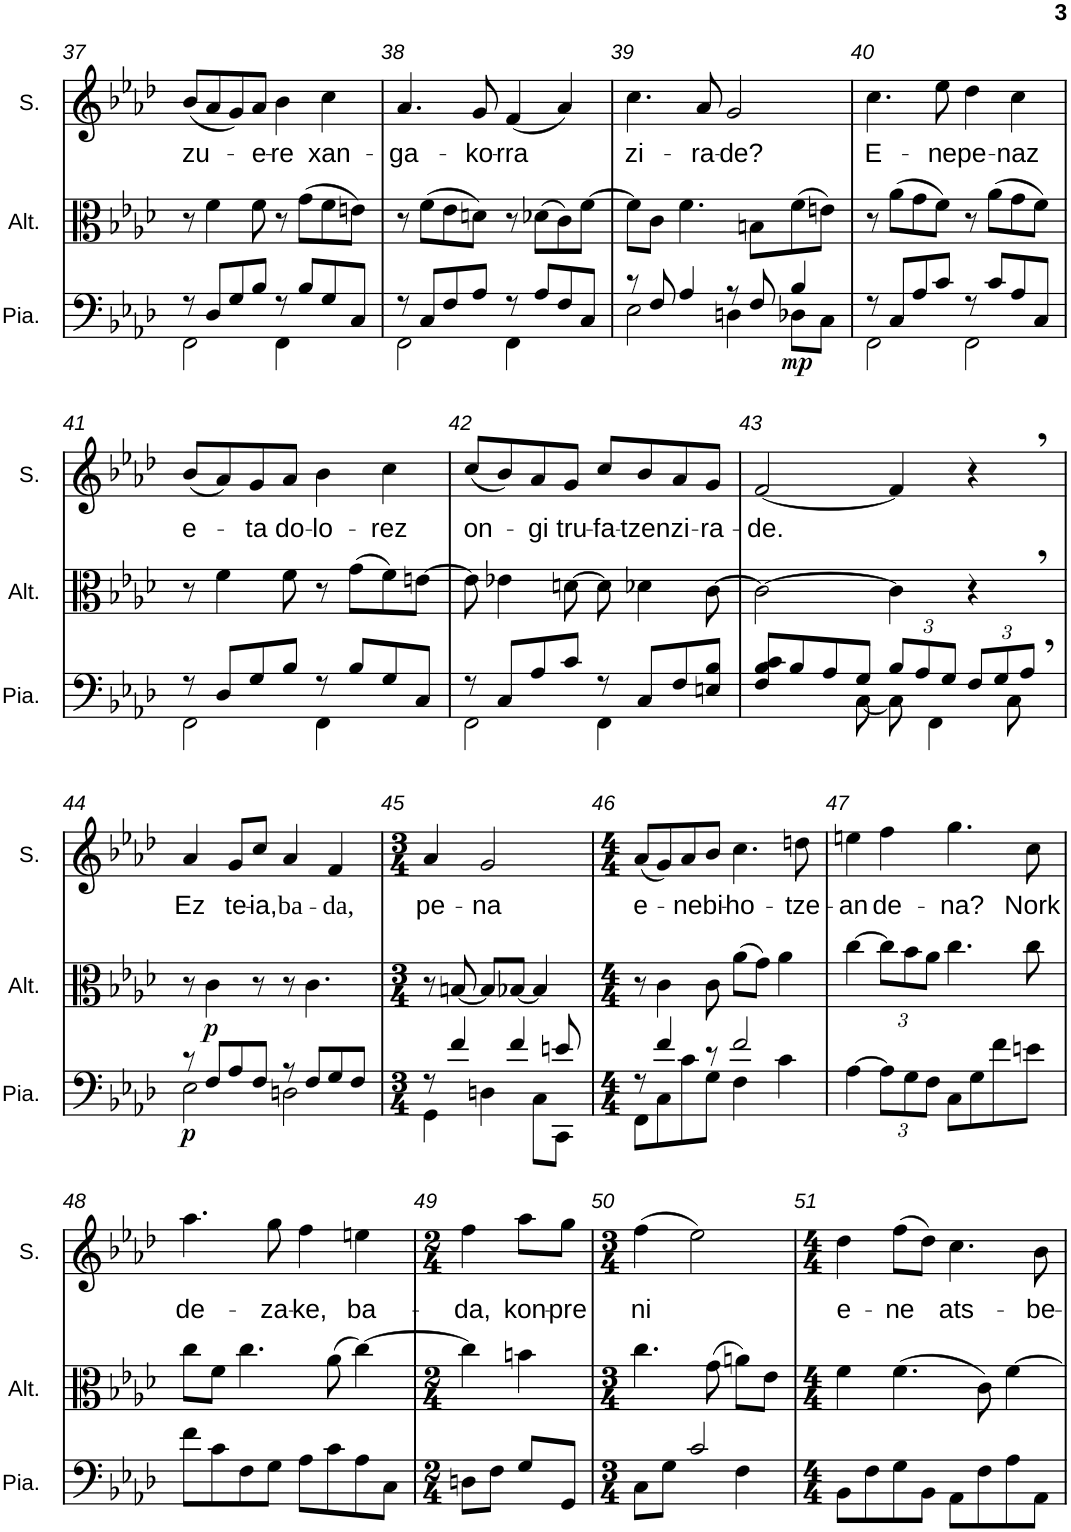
**kern	**dynam	**kern	**dynam	**kern	**text
*part3	*part3	*part2	*part2	*part1	*part1
*staff3	*staff3	*staff2	*staff2	*staff1	*staff1
*I"Piano	*	*I"Alto	*	*I"Soprano	*
*I'Pia.	*	*I'Alt.	*	*I'S.	*
!!LO:PB:g=z
*clefF4	*	*clefC3	*	*clefG2	*
*k[b-e-a-d-]	*	*k[b-e-a-d-]	*	*k[b-e-a-d-]	*
*M4/4	*	*M4/4	*	*M4/4	*
=37	=37	=37	=37	=37	=37
*^	*	*	*	*	*
!	!	!	!	!	!	!LO:LY:b
8r	2FF\	.	8r	.	(8b-/L	zu-
8D-/L	.	.	4f\	.	8a-/	.
8G/	.	.	.	.	8g/)	.
!	!	!	!	!	!	!LO:LY:b
8B-/J	.	.	8f\	.	8a-/J	-e-
!	!	!	!	!	!	!LO:LY:b
8r	4FF\	.	8r	.	4b-\	-re
8B-/L	.	.	(8g\L	.	.	.
!	!	!	!	!	!	!LO:LY:b
8G/	4ryy	.	8f\	.	4cc\	xan-
8C/J	.	.	8en\J)	.	.	.
=38	=38	=38	=38	=38	=38	=38
!	!	!	!	!	!	!LO:LY:b
8r	2FF\	.	8r	.	4.a-/	-ga-
8C/L	.	.	(8f\L	.	.	.
8F/	.	.	8e-\)	.	.	.
!	!	!	!	!	!	!LO:LY:b
8A-/J	.	.	8dn\J	.	8g/	-ko-
!	!	!	!	!	!	!LO:LY:b
8r	4FF\	.	8r	.	(4f/	-rra
8A-/L	.	.	(8d-X\L	.	.	.
8F/	4ryy	.	8c\)	.	4a-/)	.
8C/J	.	.	[8f\J	.	.	.
=39	=39	=39	=39	=39	=39	=39
!	!	!	!	!	!	!LO:LY:b
8r	2E-\	.	8f\L]	.	4.cc\	zi-
8F/	.	.	8c\J	.	.	.
4A-/	.	.	4.f\	.	.	.
!	!	!	!	!	!	!LO:LY:b
.	.	.	.	.	8a-/	-ra-
!	!	!	!	!	!	!LO:LY:b
8r	4Dn\	.	.	.	2g/	-de?
8F/	.	.	8Bn\L	.	.	.
!	!	!LO:DY:b	!	!	!	!
4B-/	8D-X\L	mp	(8f\	.	.	.
.	8C\J	.	8en\J)	.	.	.
=40	=40	=40	=40	=40	=40	=40
!	!	!	!	!	!	!LO:LY:b
8r	2FF\	.	8r	.	4.cc\	E-
8C/L	.	.	(8a-\L	.	.	.
8A-/	.	.	8g\	.	.	.
!	!	!	!	!	!	!LO:LY:b
8c/J	.	.	8f\J)	.	8ee-\	-ne
!	!	!	!	!	!	!LO:LY:b
8r	2FF\	.	8r	.	4dd-\	pe-
8c/L	.	.	(8a-\L	.	.	.
!	!	!	!	!	!	!LO:LY:b
8A-/	.	.	8g\	.	4cc\	-naz
8C/J	.	.	8f\J)	.	.	.
!!LO:LB:g=z
=41	=41	=41	=41	=41	=41	=41
!	!	!	!	!	!	!LO:LY:b
8r	2FF\	.	8r	.	(8b-/L	e-
8D-/L	.	.	4f\	.	8a-/)	.
!	!	!	!	!	!	!LO:LY:b
8G/	.	.	.	.	8g/	-ta
!	!	!	!	!	!	!LO:LY:b
8B-/J	.	.	8f\	.	8a-/J	do-
!	!	!	!	!	!	!LO:LY:b
8r	4FF\	.	8r	.	4b-\	-lo-
8B-/L	.	.	(8g\L	.	.	.
!	!	!	!	!	!	!LO:LY:b
8G/	4ryy	.	8f\)	.	4cc\	-rez
8C/J	.	.	[8en\J	.	.	.
=42	=42	=42	=42	=42	=42	=42
!	!	!	!	!	!	!LO:LY:b
8r	2FF\	.	8e\]	.	(8cc/L	on-
8C/L	.	.	4e-X\	.	8b-/)	.
!	!	!	!	!	!	!LO:LY:b
8A-/	.	.	.	.	8a-/	-gi
!	!	!	!	!	!	!LO:LY:b
8c/J	.	.	[8dn\	.	8g/J	tru-
!	!	!	!	!	!	!LO:LY:b
8r	4FF\	.	8d\]	.	8cc/L	-fa-
!	!	!	!	!	!	!LO:LY:b
8C/L	.	.	4d-X\	.	8b-/	-tzen
!	!	!	!	!	!	!LO:LY:b
8F/	4ryy	.	.	.	8a-/	zi-
!	!	!	!	!	!	!LO:LY:b
8En/ 8B-/J	.	.	[8c\	.	8g/J	-ra-
=43	=43	=43	=43	=43	=43	=43
!	!	!	!	!	!	!LO:LY:b
8F/ 8B-/ 8c/L	4.ryy	.	2c\_	.	[2f/	-de.
8B-/	.	.	.	.	.	.
8A-/	.	.	.	.	.	.
8G/J	[8C\	.	.	.	.	.
*Xbrackettup	*	*	*	*	*	*
12B-/L	8C\]	.	4c\]	.	4f/]	.
12A-/	.	.	.	.	.	.
.	4FF\	.	.	.	.	.
12G/J	.	.	.	.	.	.
12F/L	.	.	4r	.	4r	.
12G/	.	.	.	.	.	.
.	8C\	.	.	.	.	.
12A-,/J	.	.	.	.	.	.
!!LO:LB:g=z
=44	=44	=44	=44	=44	=44	=44
!	!	!LO:DY:b	!	!	!	!LO:LY:b
8r	2E-\	p	8r	.	4a-/	Ez
!	!	!	!	!LO:DY:b	!	!
8F/L	.	.	4c\	p	.	.
!	!	!	!	!	!	!LO:LY:b
8A-/	.	.	.	.	8g/L	te-
!	!	!	!	!	!	!LO:LY:b
8F/J	.	.	8r	.	8cc/J	-ia,
!	!	!	!	!	!	!LO:LY:b
8r	2Dn\	.	8r	.	4a-/	ba-
8F/L	.	.	4.c\	.	.	.
!	!	!	!	!	!	!LO:LY:b
8G/	.	.	.	.	4f/	-da,
8F/J	.	.	.	.	.	.
=45	=45	=45	=45	=45	=45	=45
*M3/4	*	*	*M3/4	*	*M3/4	*
!	!	!	!	!	!	!LO:LY:b
8r	4GG\	.	8r	.	4a-/	pe-
4f/	.	.	[8Bn/	.	.	.
!	!	!	!	!	!	!LO:LY:b
.	4Dn\	.	8B/L]	.	2g/	-na
4f/	.	.	[8B-X/J	.	.	.
.	8C\L	.	4B-/]	.	.	.
8en/	8CC\J	.	.	.	.	.
=46	=46	=46	=46	=46	=46	=46
*M4/4	*	*	*M4/4	*	*M4/4	*
!	!	!	!	!	!	!LO:LY:b
8r	8FF\L	.	8r	.	(8a-/L	e-
4f/	8C\	.	4c\	.	8g/)	.
!	!	!	!	!	!	!LO:LY:b
.	8c\	.	.	.	8a-/	-ne
!	!	!	!	!	!	!LO:LY:b
8r	8G\J	.	8c\	.	8b-/J	bi-
!	!	!	!	!	!	!LO:LY:b
2f/	4F\	.	(8a-\L	.	4.cc\	-ho-
.	.	.	8g\J)	.	.	.
.	4c\	.	4a-\	.	.	.
!	!	!	!	!	!	!LO:LY:b
.	.	.	.	.	8ddn\	-tze-
*v	*v	*	*	*	*	*
=47	=47	=47	=47	=47	=47
!	!	!	!	!	!LO:LY:b
[4A-\	.	[4cc\	.	4een\	-an
*	*	*Xbrackettup	*	*	*
!	!	!	!	!	!LO:LY:b
12A-\L]	.	12cc\L]	.	4ff\	de-
12G\	.	12b-\	.	.	.
12F\J	.	12a-\J	.	.	.
!	!	!	!	!	!LO:LY:b
8C\L	.	4.cc\	.	4.gg\	-na?
8G\	.	.	.	.	.
8f\	.	.	.	.	.
!	!	!	!	!	!LO:LY:b
8en\J	.	8cc\	.	8cc\	Nork
!!LO:LB:g=z
=48	=48	=48	=48	=48	=48
!	!	!	!	!	!LO:LY:b
8f\L	.	8cc\L	.	4.aa-\	de-
8c\	.	8f\J	.	.	.
8F\	.	4.cc\	.	.	.
!	!	!	!	!	!LO:LY:b
8G\J	.	.	.	8gg\	-za-
!	!	!	!	!	!LO:LY:b
8A-\L	.	.	.	4ff\	-ke,
8c\	.	(8a-\	.	.	.
!	!	!	!	!	!LO:LY:b
8A-\	.	[4cc\)	.	4een\	ba-
8C\J	.	.	.	.	.
=49	=49	=49	=49	=49	=49
*M2/4	*	*M2/4	*	*M2/4	*
!	!	!	!	!	!LO:LY:b
8Dn\L	.	4cc\]	.	4ff\	-da,
8F\J	.	.	.	.	.
!	!	!	!	!	!LO:LY:b
8G/L	.	4bn\	.	8aa-\L	kon-
!	!	!	!	!	!LO:LY:b
8GG/J	.	.	.	8gg\J	-pre
=50	=50	=50	=50	=50	=50
*M3/4	*	*M3/4	*	*M3/4	*
*^	*	*	*	*	*
!	!	!	!	!	!	!LO:LY:b
8C\L	2ryy	.	4.cc\	.	(4ff\	ni
8G\J	.	.	.	.	.	.
2c/	.	.	.	.	2ee-\)	.
.	.	.	(8g\	.	.	.
.	4F\	.	8an\L)	.	.	.
.	.	.	8e-\J	.	.	.
*v	*v	*	*	*	*	*
=51	=51	=51	=51	=51	=51
*M4/4	*	*M4/4	*	*M4/4	*
!	!	!	!	!	!LO:LY:b
8BB-\L	.	4f\	.	4dd-\	e-
8F\	.	.	.	.	.
!	!	!	!	!	!LO:LY:b
8G\	.	(4.f\	.	(8ff\L	-ne
8BB-\J	.	.	.	8dd-\J)	.
!	!	!	!	!	!LO:LY:b
8AA-\L	.	.	.	4.cc\	ats-
8F\	.	8c\)	.	.	.
8A-\	.	[4f\	.	.	.
!	!	!	!	!	!LO:LY:b
8AA-\J	.	.	.	8b-\	-be-
=	=	=	=	=	=
*-	*-	*-	*-	*-	*-
